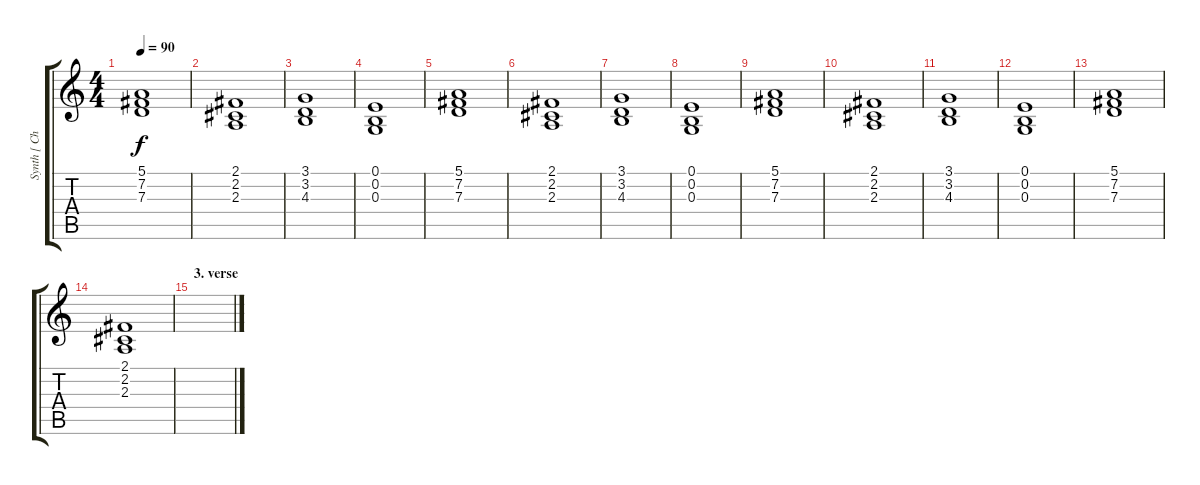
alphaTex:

\track ("Synth [ Christian Lorenz ]" "Synth [ Ch") {instrument stringensemble1}
\staff {score tabs}
\tuning (E4 B3 G3 D3 A2 E2) {hide}
\ts (4 4)
\tempo 90
\clef g2
\ks c
(5.1 7.2 7.3).1{dy f} |
(2.1 2.2 2.3).1 |
(3.1 3.2 4.3).1 |
(0.1 0.2 0.3).1 |
(5.1 7.2 7.3).1 |
(2.1 2.2 2.3).1 |
(3.1 3.2 4.3).1 |
(0.1 0.2 0.3).1 |
(5.1 7.2 7.3).1 |
(2.1 2.2 2.3).1 |
(3.1 3.2 4.3).1 |
(0.1 0.2 0.3).1 |
(5.1 7.2 7.3).1 |
(2.1 2.2 2.3).1 |
\section ("" "3. verse")
